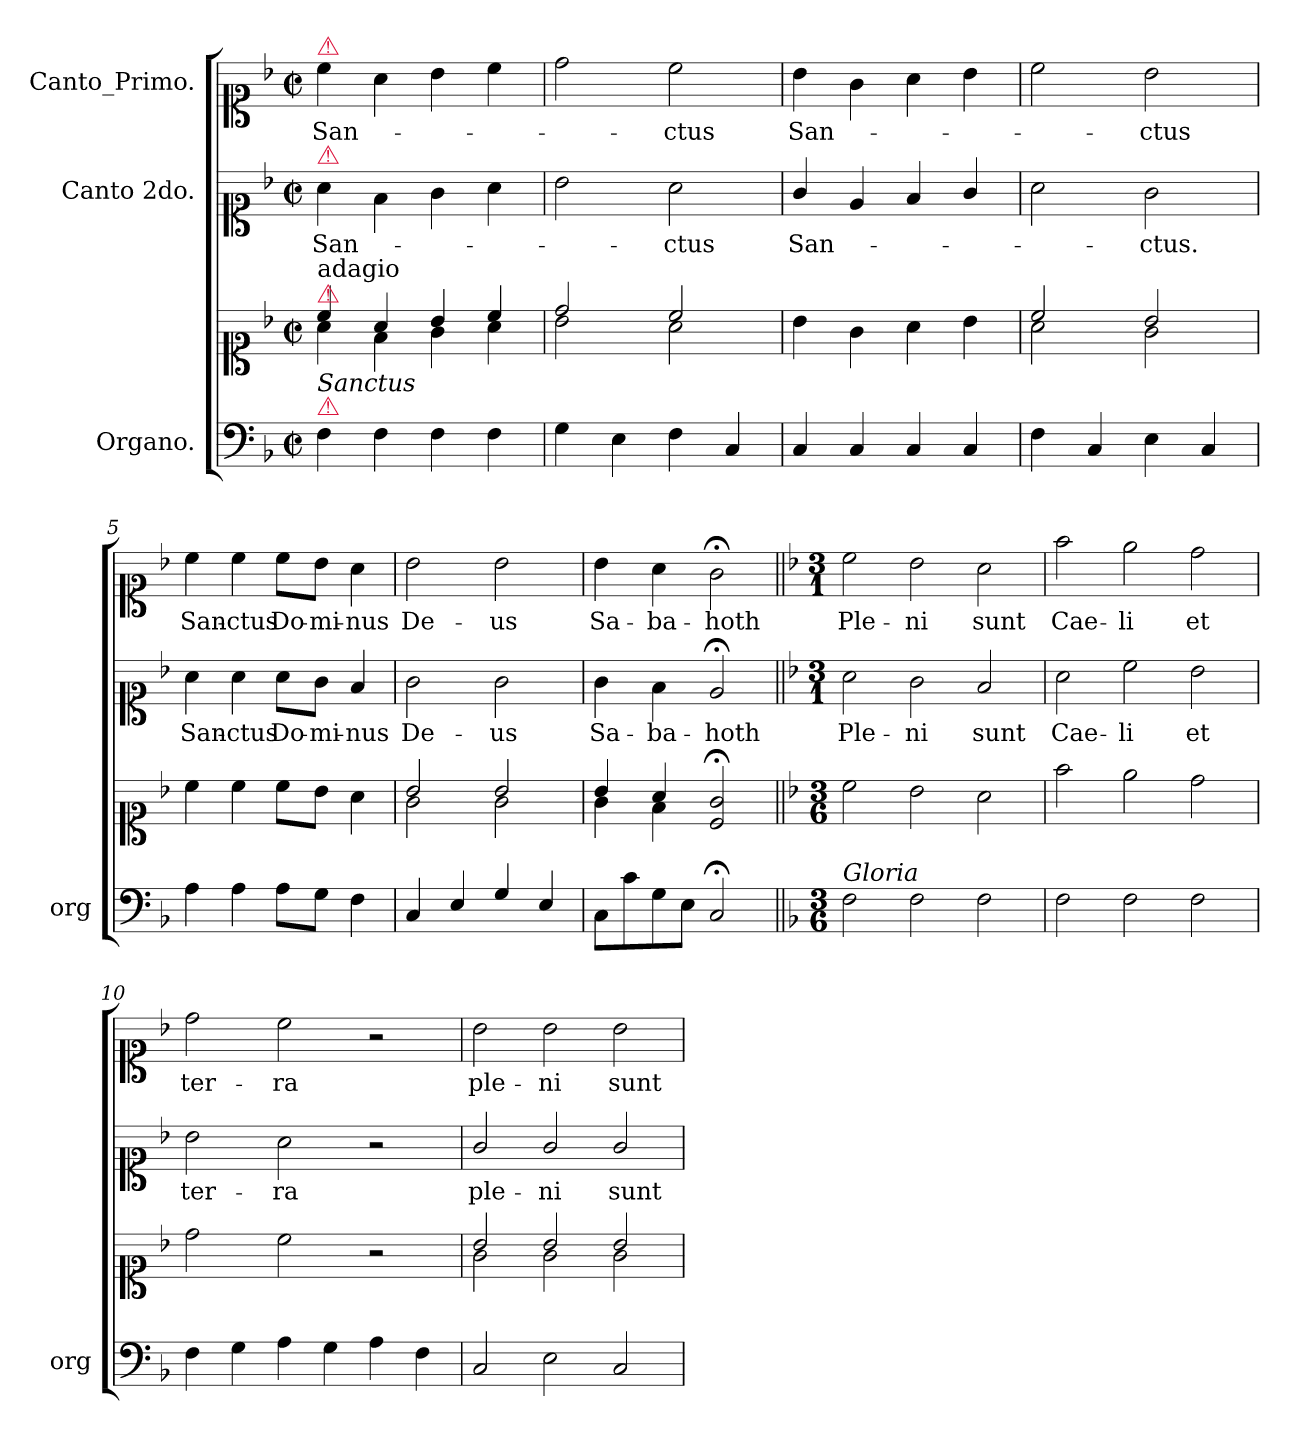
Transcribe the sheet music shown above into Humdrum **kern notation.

**kern	**kern	**kern	**text	**kern	**text
*part3	*part3	*part2	*part2	*part1	*part1
*staff4	*staff3	*staff2	*staff2	*staff1	*staff1
*I"Organo.	*	*I"Canto 2do.	*	*I"Canto_Primo.	*
*I'org	*	*	*	*	*
*clefF4	*clefC1	*clefC1	*	*clefC1	*
*k[b-]	*k[b-]	*k[b-]	*	*k[b-]	*
*F:	*F:	*F:	*	*F:	*
*M2/2	*M2/2	*M2/2	*	*M2/2	*
*met(c|)	*met(c|)	*met(c|)	*	*met(c|)	*
=1	=1	=1	=1	=1	=1
*	*^	*	*	*	*
!	!	!	!	!	!LO:TX:a:color=crimson:t=⚠	!
!	!	!	!LO:TX:a:color=crimson:t=⚠	!	!	!
!	!LO:TX:a:color=crimson:t=⚠	!	!	!	!	!
!	!LO:TX:a:t=adagio	!	!	!	!	!
!LO:TX:a:color=crimson:t=⚠	!	!	!	!	!	!
!LO:TX:a:i:t=Sanctus	!	!	!	!	!	!
4F\	4cc/	4a\	4a\	San-	4cc\	San-
4F\	4a/	4f\	4f\	.	4a\	.
4F\	4b-/	4g\	4g\	.	4b-\	.
4F\	4cc/	4a\	4a\	.	4cc\	.
=2	=2	=2	=2	=2	=2	=2
4G\	2dd/	2b-\	2b-\	.	2dd\	.
4E\	.	.	.	.	.	.
4F\	2cc/	2a\	2a\	-ctus	2cc\	-ctus
4C/	.	.	.	.	.	.
*	*v	*v	*	*	*	*
=3	=3	=3	=3	=3	=3
4C/	4b-\	4g/	San-	4b-\	San-
4C/	4g\	4e/	.	4g\	.
4C/	4a\	4f/	.	4a\	.
4C/	4b-\	4g/	.	4b-\	.
=4	=4	=4	=4	=4	=4
*	*^	*	*	*	*
4F\	2cc/	2a\	2a\	.	2cc\	.
4C/	.	.	.	.	.	.
4E\	2b-/	2g\	2g\	-ctus.	2b-\	-ctus
4C/	.	.	.	.	.	.
*	*v	*v	*	*	*	*
=5	=5	=5	=5	=5	=5
4A\	4cc\	4a\	San-	4cc\	San-
4A\	4cc\	4a\	-ctus	4cc\	-ctus
8A\L	8cc\L	8a\L	Do-	8cc\L	Do-
8G\J	8b-\J	8g\J	-mi-	8b-\J	-mi-
4F\	4a\	4f/	-nus	4a\	-nus
=6	=6	=6	=6	=6	=6
*	*^	*	*	*	*
4C/	2b-/	2g\	2g\	De-	2b-\	De-
4E/	.	.	.	.	.	.
4G/	2b-/	2g\	2g\	-us	2b-\	-us
4E/	.	.	.	.	.	.
=7	=7	=7	=7	=7	=7	=7
8C\L	4b-/	4g\	4g\	Sa-	4b-\	Sa-
8c\	.	.	.	.	.	.
8G\	4a/	4f\	4f\	-ba-	4a\	-ba-
8E\J	.	.	.	.	.	.
2C;</	2c;</ 2g;</	2ryy	2e;</	-hoth	2g;<\	-hoth
*	*v	*v	*	*	*	*
=8||	=8||	=8||	=8||	=8||	=8||
*k[b-]	*k[b-]	*k[b-]	*	*k[b-]	*
*M3/6	*M3/6	*M3/1	*	*M3/1	*
*	*^	*	*	*	*
!	!LO:TX:a:i:t=allo.	!	!	!	!	!
!LO:TX:a:i:t=Gloria	!	!	!	!	!	!
*	*v	*v	*	*	*	*
2F\	2cc\	2a\	Ple-	2cc\	Ple-
2F\	2b-\	2g\	-ni	2b-\	-ni
2F\	2a\	2f/	sunt	2a\	sunt
=9	=9	=9	=9	=9	=9
2F\	2ff\	2a\	Cae-	2ff\	Cae-
2F\	2ee\	2cc\	-li	2ee\	-li
2F\	2dd\	2b-\	et	2dd\	et
=10	=10	=10	=10	=10	=10
4F\	2dd\	2b-\	ter-	2dd\	ter-
4G\	.	.	.	.	.
4A\	2cc\	2a\	-ra	2cc\	-ra
4G\	.	.	.	.	.
4A\	2r	2r	.	2r	.
4F\	.	.	.	.	.
=11	=11	=11	=11	=11	=11
*	*^	*	*	*	*
2C/	2b-/	2g\	2g/	ple-	2b-\	ple-
2E\	2b-/	2g\	2g/	-ni	2b-\	-ni
2C/	2b-/	2g\	2g/	sunt	2b-\	sunt
*	*v	*v	*	*	*	*
=	=	=	=	=	=
*-	*-	*-	*-	*-	*-
